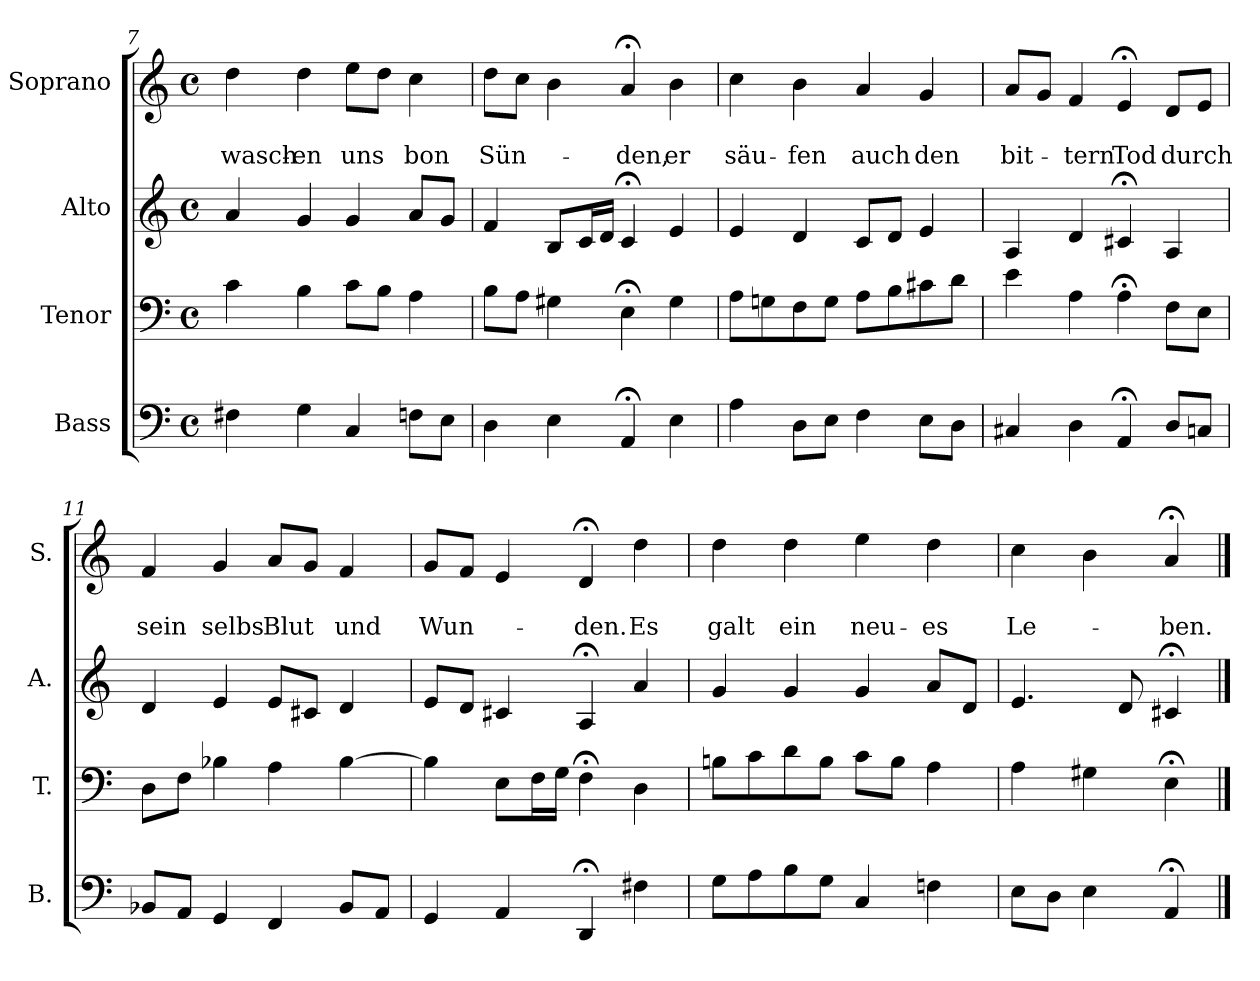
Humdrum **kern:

**kern	**kern	**kern	**kern	**text	**text
*part4	*part3	*part2	*part1	*part1	*part1
*staff4	*staff3	*staff2	*staff1	*staff1	*staff1
*I"Bass	*I"Tenor	*I"Alto	*I"Soprano	*	*
*I'B.	*I'T.	*I'A.	*I'S.	*	*
*clefF4	*clefF4	*clefG2	*clefG2	*	*
*k[]	*k[]	*k[]	*k[]	*	*
*	*	*	*a:	*	*
*M4/4	*M4/4	*M4/4	*M4/4	*	*
*met(c)	*met(c)	*met(c)	*met(c)	*	*
=7	=7	=7	=7	=7	=7
4F#X\	4c\	4a/	4dd\	.	wasch-
4G\	4B\	4g/	4dd\	.	-en
4C/	8c\L	4g/	8ee\L	.	uns
.	8B\J	.	8dd\J	.	.
8Fn\L	4A\	8a/L	4cc\	.	bon
8E\J	.	8g/J	.	.	.
=8	=8	=8	=8	=8	=8
4D\	8B\L	4f/	8dd\L	.	Sün-
.	8A\J	.	8cc\J	.	.
4E\	4G#X\	8B/L	4b\	.	.
.	.	16c/L	.	.	.
.	.	16d/JJ	.	.	.
4AA;</	4E;<\	4c;</	4a;</	.	-den,
4E\	4G#\	4e/	4b\	.	er
=9	=9	=9	=9	=9	=9
4A\	8A\L	4e/	4cc\	.	säu-
.	8Gn\	.	.	.	.
8D\L	8F\	4d/	4b\	.	-fen
8E\J	8G\J	.	.	.	.
4F\	8A\L	8c/L	4a/	.	auch
.	8B\	8d/J	.	.	.
8E\L	8c#X\	4e/	4g/	.	den
8D\J	8d\J	.	.	.	.
!!LO:PB:g=z
=10	=10	=10	=10	=10	=10
4C#X/	4e\	4A/	8a/L	.	bit-
.	.	.	8g/J	.	.
4D\	4A\	4d/	4f/	.	-tern
4AA;</	4A;<\	4c#X;</	4e;</	.	Tod
8D/L	8F\L	4A/	8d/L	.	durch
8Cn/J	8E\J	.	8e/J	.	.
=11	=11	=11	=11	=11	=11
8BB-X/L	8D\L	4d/	4f/	.	sein
8AA/J	8F\J	.	.	.	.
4GG/	4B-X\	4e/	4g/	.	selbs
4FF/	4A\	8e/L	8a/L	.	Blut
.	.	8c#X/J	8g/J	.	.
8BB-/L	[4B-\	4d/	4f/	.	und
8AA/J	.	.	.	.	.
=12	=12	=12	=12	=12	=12
4GG/	4B-\]	8e/L	8g/L	.	Wun-
.	.	8d/J	8f/J	.	.
4AA/	8E\L	4c#X/	4e/	.	.
.	16F\L	.	.	.	.
.	16G\JJ	.	.	.	.
4DD;</	4F;<\	4A;</	4d;</	.	-den.
4F#X\	4D\	4a/	4dd\	.	Es
=13	=13	=13	=13	=13	=13
8G\L	8Bn\L	4g/	4dd\	.	galt
8A\	8c\	.	.	.	.
8B\	8d\	4g/	4dd\	.	ein
8G\J	8B\J	.	.	.	.
4C/	8c\L	4g/	4ee\	.	neu-
.	8B\J	.	.	.	.
4Fn\	4A\	8a/L	4dd\	.	-es
.	.	8d/J	.	.	.
=14	=14	=14	=14	=14	=14
8E\L	4A\	4.e/	4cc\	.	Le-
8D\J	.	.	.	.	.
4E\	4G#X\	.	4b\	.	.
.	.	8d/	.	.	.
4AA;</	4E;<\	4c#X;</	4a;</	.	-ben.
==	==	==	==	==	==
*-	*-	*-	*-	*-	*-
